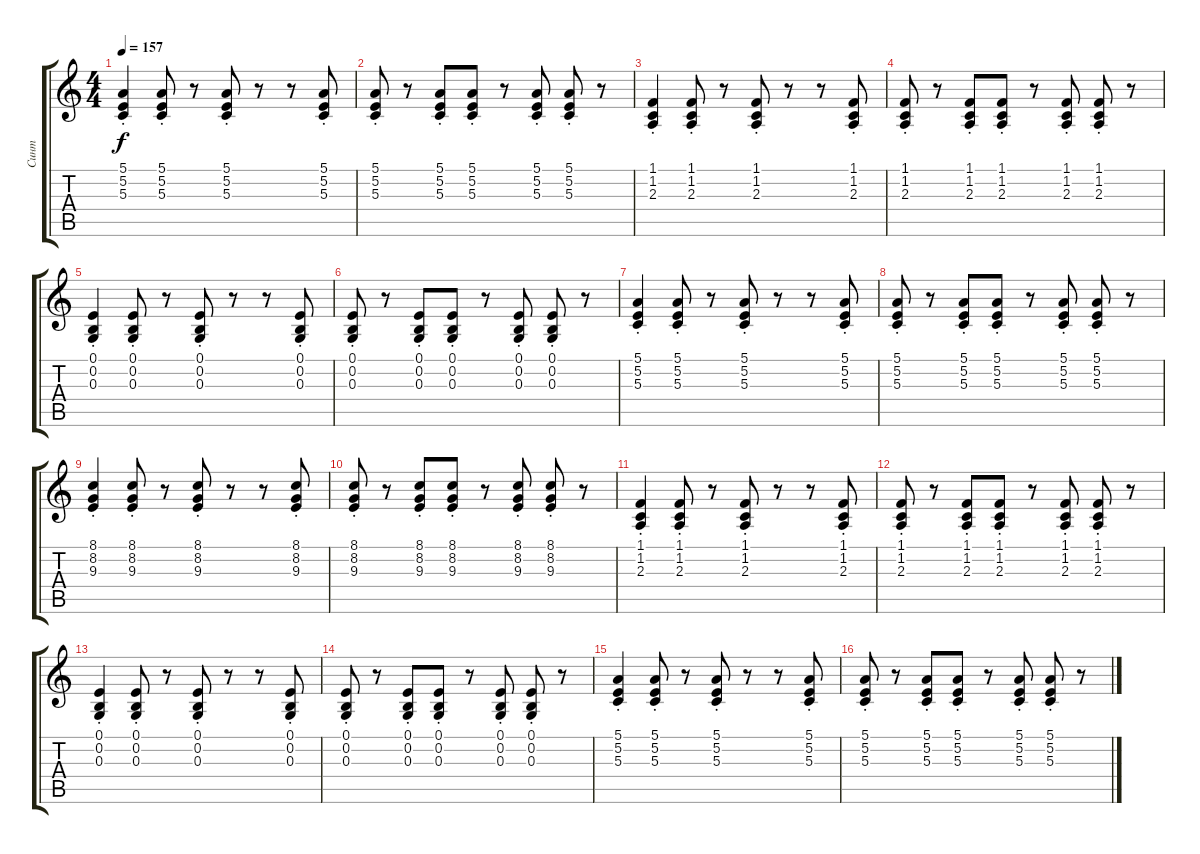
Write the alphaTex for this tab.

\track ("Синт" "Синт") {instrument tremolostrings}
\staff {score tabs}
\tuning (E4 B3 G3 D3 A2 E2) {hide}
\ts (4 4)
\tempo 157
\clef g2
\ks c
(5.1{st} 5.2{st} 5.3{st}).4{dy f} (5.1{st} 5.2{st} 5.3{st}).8 r.8 (5.1{st} 5.2{st} 5.3{st}).8 r.8 r.8 (5.1{st} 5.2 5.3).8 |
(5.1 5.2 5.3{st}).8 r.8 (5.1 5.2 5.3{st}).8 (5.1{st} 5.2 5.3).8 r.8 (5.1{st} 5.2 5.3).8 (5.1{st} 5.2 5.3).8 r.8 |
(1.1{st} 1.2{st} 2.3{st}).4 (1.1{st} 1.2{st} 2.3{st}).8 r.8 (1.1{st} 1.2{st} 2.3{st}).8 r.8 r.8 (1.1{st} 1.2 2.3).8 |
(1.1 1.2 2.3{st}).8 r.8 (1.1 1.2 2.3{st}).8 (1.1{st} 1.2 2.3).8 r.8 (1.1{st} 1.2 2.3).8 (1.1{st} 1.2 2.3).8 r.8 |
(0.1{st} 0.2{st} 0.3{st}).4 (0.1{st} 0.2{st} 0.3{st}).8 r.8 (0.1{st} 0.2{st} 0.3{st}).8 r.8 r.8 (0.1{st} 0.2 0.3).8 |
(0.1 0.2 0.3{st}).8 r.8 (0.1 0.2 0.3{st}).8 (0.1{st} 0.2 0.3).8 r.8 (0.1{st} 0.2 0.3).8 (0.1{st} 0.2 0.3).8 r.8 |
(5.1{st} 5.2{st} 5.3{st}).4 (5.1{st} 5.2{st} 5.3{st}).8 r.8 (5.1{st} 5.2{st} 5.3{st}).8 r.8 r.8 (5.1{st} 5.2 5.3).8 |
(5.1 5.2 5.3{st}).8 r.8 (5.1 5.2 5.3{st}).8 (5.1{st} 5.2 5.3).8 r.8 (5.1{st} 5.2 5.3).8 (5.1{st} 5.2 5.3).8 r.8 |
(8.1{st} 8.2{st} 9.3{st}).4 (8.1{st} 8.2{st} 9.3{st}).8 r.8 (8.1{st} 8.2{st} 9.3{st}).8 r.8 r.8 (8.1{st} 8.2 9.3).8 |
(8.1 8.2 9.3{st}).8 r.8 (8.1 8.2 9.3{st}).8 (8.1{st} 8.2 9.3).8 r.8 (8.1{st} 8.2 9.3).8 (8.1{st} 8.2 9.3).8 r.8 |
(1.1{st} 1.2{st} 2.3{st}).4 (1.1{st} 1.2{st} 2.3{st}).8 r.8 (1.1{st} 1.2{st} 2.3{st}).8 r.8 r.8 (1.1{st} 1.2 2.3).8 |
(1.1 1.2 2.3{st}).8 r.8 (1.1 1.2 2.3{st}).8 (1.1{st} 1.2 2.3).8 r.8 (1.1{st} 1.2 2.3).8 (1.1{st} 1.2 2.3).8 r.8 |
(0.1{st} 0.2{st} 0.3{st}).4 (0.1{st} 0.2{st} 0.3{st}).8 r.8 (0.1{st} 0.2{st} 0.3{st}).8 r.8 r.8 (0.1{st} 0.2 0.3).8 |
(0.1 0.2 0.3{st}).8 r.8 (0.1 0.2 0.3{st}).8 (0.1{st} 0.2 0.3).8 r.8 (0.1{st} 0.2 0.3).8 (0.1{st} 0.2 0.3).8 r.8 |
(5.1{st} 5.2{st} 5.3{st}).4 (5.1{st} 5.2{st} 5.3{st}).8 r.8 (5.1{st} 5.2{st} 5.3{st}).8 r.8 r.8 (5.1{st} 5.2 5.3).8 |
(5.1 5.2 5.3{st}).8 r.8 (5.1 5.2 5.3{st}).8 (5.1{st} 5.2 5.3).8 r.8 (5.1{st} 5.2 5.3).8 (5.1{st} 5.2 5.3).8 r.8
